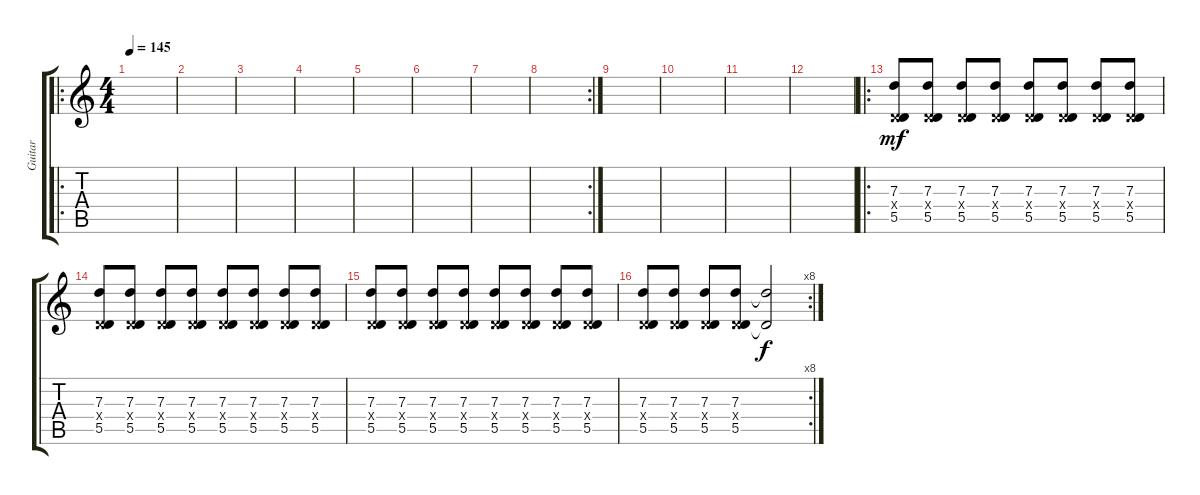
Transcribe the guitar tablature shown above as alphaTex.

\track ("Guitar" "Guitar") {instrument electricguitarclean}
\staff {score tabs}
\tuning (E4 B3 G3 D3 A2 E2) {hide}
\ro
\ts (4 4)
\tempo 145
\clef g2
\ks c
|
|
|
|
|
|
|
\rc 2
|
|
|
|
|
\ro
(7.3 0.4{x} 5.5).8{dy mf instrument distortionguitar} (7.3 0.4{x} 5.5).8 (7.3 0.4{x} 5.5).8 (7.3 0.4{x} 5.5).8 (7.3 0.4{x} 5.5).8 (7.3 0.4{x} 5.5).8 (7.3 0.4{x} 5.5).8 (7.3 0.4{x} 5.5).8 |
(7.3 0.4{x} 5.5).8 (7.3 0.4{x} 5.5).8 (7.3 0.4{x} 5.5).8 (7.3 0.4{x} 5.5).8 (7.3 0.4{x} 5.5).8 (7.3 0.4{x} 5.5).8 (7.3 0.4{x} 5.5).8 (7.3 0.4{x} 5.5).8 |
(7.3 0.4{x} 5.5).8 (7.3 0.4{x} 5.5).8 (7.3 0.4{x} 5.5).8 (7.3 0.4{x} 5.5).8 (7.3 0.4{x} 5.5).8 (7.3 0.4{x} 5.5).8 (7.3 0.4{x} 5.5).8 (7.3 0.4{x} 5.5).8 |
\rc 8
(7.3 0.4{x} 5.5).8 (7.3 0.4{x} 5.5).8 (7.3 0.4{x} 5.5).8 (7.3 0.4{x} 5.5).8 (7.3{t} 5.5{t}).2{dy f}
